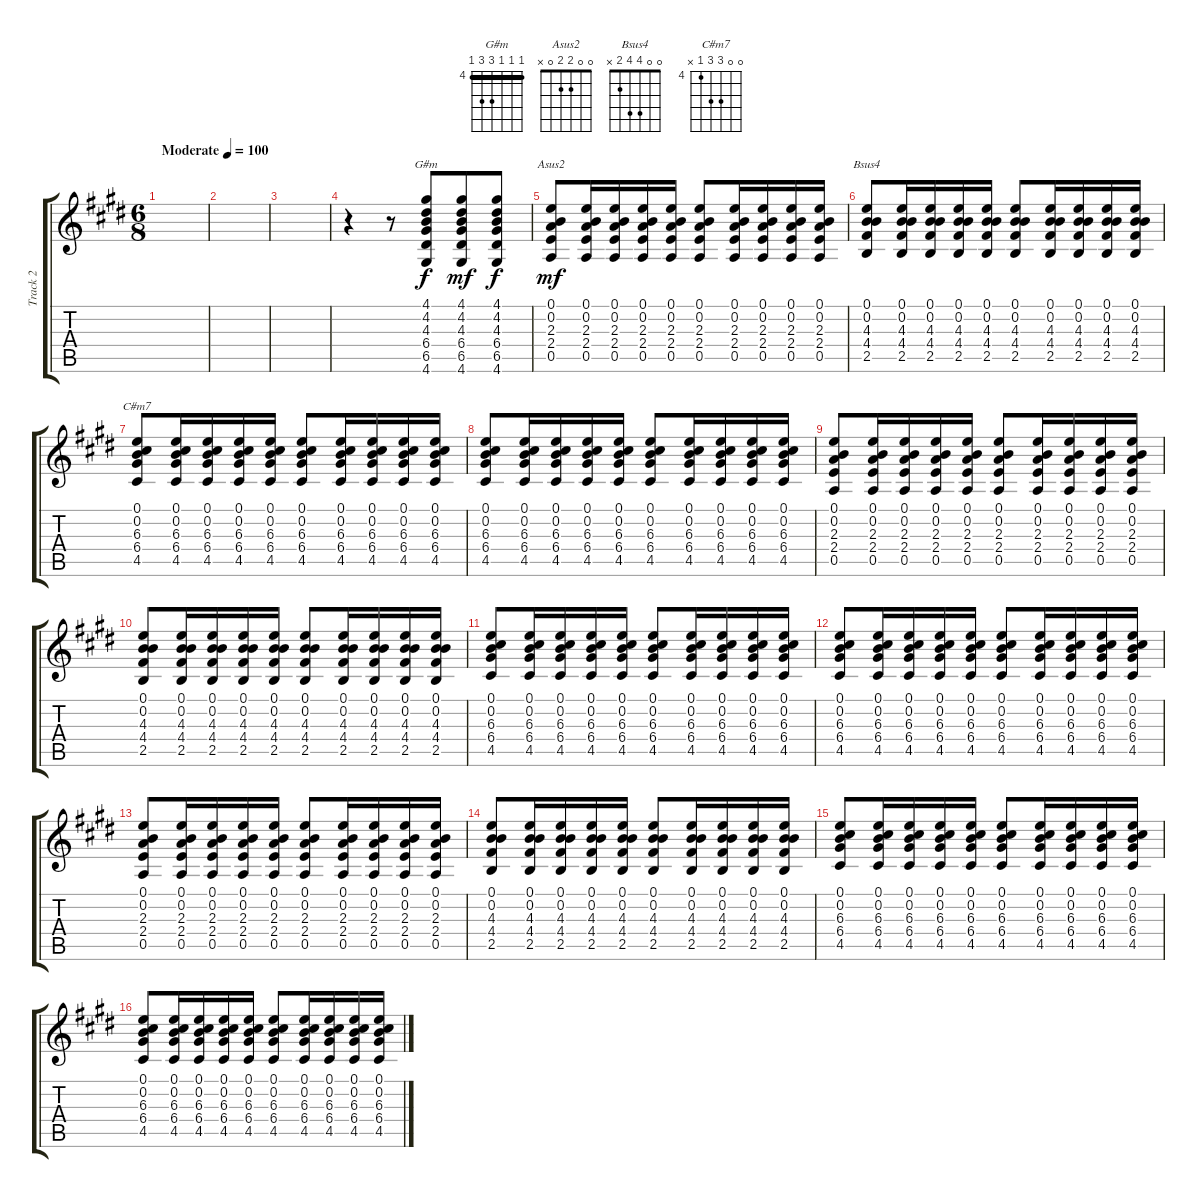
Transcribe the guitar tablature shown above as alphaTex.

\track ("Track 2" "Track 2") {instrument acousticguitarsteel}
\staff {score tabs}
\tuning (E4 B3 G3 D3 A2 E2) {hide}
\chord ("G#m" 4 4 4 6 6 4) {firstfret 4 barre 4}
\chord ("Asus2" 0 0 2 2 0 x)
\chord ("Bsus4" 0 0 4 4 2 x)
\chord ("C#m7" 0 0 6 6 4 x) {firstfret 4}
\ts (6 8)
\tempo (100 "Moderate")
\clef g2
\ks c#minor
|
|
|
r.4 r.8 (4.1 4.2 4.3 6.4 6.5 4.6).8{ch "G#m"} (4.1 4.2 4.3 6.4 6.5 4.6).8{dy mf} (4.1 4.2 4.3 6.4 6.5 4.6).8{dy f} |
(0.1 0.2 2.3 2.4 0.5).8{ch "Asus2" dy mf} (0.1 0.2 2.3 2.4 0.5).16 (0.1 0.2 2.3 2.4 0.5).16 (0.1 0.2 2.3 2.4 0.5).16 (0.1 0.2 2.3 2.4 0.5).16 (0.1 0.2 2.3 2.4 0.5).8 (0.1 0.2 2.3 2.4 0.5).16 (0.1 0.2 2.3 2.4 0.5).16 (0.1 0.2 2.3 2.4 0.5).16 (0.1 0.2 2.3 2.4 0.5).16 |
(0.1 0.2 4.3 4.4 2.5).8{ch "Bsus4"} (0.1 0.2 4.3 4.4 2.5).16 (0.1 0.2 4.3 4.4 2.5).16 (0.1 0.2 4.3 4.4 2.5).16 (0.1 0.2 4.3 4.4 2.5).16 (0.1 0.2 4.3 4.4 2.5).8 (0.1 0.2 4.3 4.4 2.5).16 (0.1 0.2 4.3 4.4 2.5).16 (0.1 0.2 4.3 4.4 2.5).16 (0.1 0.2 4.3 4.4 2.5).16 |
(0.1 0.2 6.3 6.4 4.5).8{ch "C#m7"} (0.1 0.2 6.3 6.4 4.5).16 (0.1 0.2 6.3 6.4 4.5).16 (0.1 0.2 6.3 6.4 4.5).16 (0.1 0.2 6.3 6.4 4.5).16 (0.1 0.2 6.3 6.4 4.5).8 (0.1 0.2 6.3 6.4 4.5).16 (0.1 0.2 6.3 6.4 4.5).16 (0.1 0.2 6.3 6.4 4.5).16 (0.1 0.2 6.3 6.4 4.5).16 |
(0.1 0.2 6.3 6.4 4.5).8 (0.1 0.2 6.3 6.4 4.5).16 (0.1 0.2 6.3 6.4 4.5).16 (0.1 0.2 6.3 6.4 4.5).16 (0.1 0.2 6.3 6.4 4.5).16 (0.1 0.2 6.3 6.4 4.5).8 (0.1 0.2 6.3 6.4 4.5).16 (0.1 0.2 6.3 6.4 4.5).16 (0.1 0.2 6.3 6.4 4.5).16 (0.1 0.2 6.3 6.4 4.5).16 |
(0.1 0.2 2.3 2.4 0.5).8 (0.1 0.2 2.3 2.4 0.5).16 (0.1 0.2 2.3 2.4 0.5).16 (0.1 0.2 2.3 2.4 0.5).16 (0.1 0.2 2.3 2.4 0.5).16 (0.1 0.2 2.3 2.4 0.5).8 (0.1 0.2 2.3 2.4 0.5).16 (0.1 0.2 2.3 2.4 0.5).16 (0.1 0.2 2.3 2.4 0.5).16 (0.1 0.2 2.3 2.4 0.5).16 |
(0.1 0.2 4.3 4.4 2.5).8 (0.1 0.2 4.3 4.4 2.5).16 (0.1 0.2 4.3 4.4 2.5).16 (0.1 0.2 4.3 4.4 2.5).16 (0.1 0.2 4.3 4.4 2.5).16 (0.1 0.2 4.3 4.4 2.5).8 (0.1 0.2 4.3 4.4 2.5).16 (0.1 0.2 4.3 4.4 2.5).16 (0.1 0.2 4.3 4.4 2.5).16 (0.1 0.2 4.3 4.4 2.5).16 |
(0.1 0.2 6.3 6.4 4.5).8 (0.1 0.2 6.3 6.4 4.5).16 (0.1 0.2 6.3 6.4 4.5).16 (0.1 0.2 6.3 6.4 4.5).16 (0.1 0.2 6.3 6.4 4.5).16 (0.1 0.2 6.3 6.4 4.5).8 (0.1 0.2 6.3 6.4 4.5).16 (0.1 0.2 6.3 6.4 4.5).16 (0.1 0.2 6.3 6.4 4.5).16 (0.1 0.2 6.3 6.4 4.5).16 |
(0.1 0.2 6.3 6.4 4.5).8 (0.1 0.2 6.3 6.4 4.5).16 (0.1 0.2 6.3 6.4 4.5).16 (0.1 0.2 6.3 6.4 4.5).16 (0.1 0.2 6.3 6.4 4.5).16 (0.1 0.2 6.3 6.4 4.5).8 (0.1 0.2 6.3 6.4 4.5).16 (0.1 0.2 6.3 6.4 4.5).16 (0.1 0.2 6.3 6.4 4.5).16 (0.1 0.2 6.3 6.4 4.5).16 |
(0.1 0.2 2.3 2.4 0.5).8 (0.1 0.2 2.3 2.4 0.5).16 (0.1 0.2 2.3 2.4 0.5).16 (0.1 0.2 2.3 2.4 0.5).16 (0.1 0.2 2.3 2.4 0.5).16 (0.1 0.2 2.3 2.4 0.5).8 (0.1 0.2 2.3 2.4 0.5).16 (0.1 0.2 2.3 2.4 0.5).16 (0.1 0.2 2.3 2.4 0.5).16 (0.1 0.2 2.3 2.4 0.5).16 |
(0.1 0.2 4.3 4.4 2.5).8 (0.1 0.2 4.3 4.4 2.5).16 (0.1 0.2 4.3 4.4 2.5).16 (0.1 0.2 4.3 4.4 2.5).16 (0.1 0.2 4.3 4.4 2.5).16 (0.1 0.2 4.3 4.4 2.5).8 (0.1 0.2 4.3 4.4 2.5).16 (0.1 0.2 4.3 4.4 2.5).16 (0.1 0.2 4.3 4.4 2.5).16 (0.1 0.2 4.3 4.4 2.5).16 |
(0.1 0.2 6.3 6.4 4.5).8 (0.1 0.2 6.3 6.4 4.5).16 (0.1 0.2 6.3 6.4 4.5).16 (0.1 0.2 6.3 6.4 4.5).16 (0.1 0.2 6.3 6.4 4.5).16 (0.1 0.2 6.3 6.4 4.5).8 (0.1 0.2 6.3 6.4 4.5).16 (0.1 0.2 6.3 6.4 4.5).16 (0.1 0.2 6.3 6.4 4.5).16 (0.1 0.2 6.3 6.4 4.5).16 |
(0.1 0.2 6.3 6.4 4.5).8 (0.1 0.2 6.3 6.4 4.5).16 (0.1 0.2 6.3 6.4 4.5).16 (0.1 0.2 6.3 6.4 4.5).16 (0.1 0.2 6.3 6.4 4.5).16 (0.1 0.2 6.3 6.4 4.5).8 (0.1 0.2 6.3 6.4 4.5).16 (0.1 0.2 6.3 6.4 4.5).16 (0.1 0.2 6.3 6.4 4.5).16 (0.1 0.2 6.3 6.4 4.5).16
